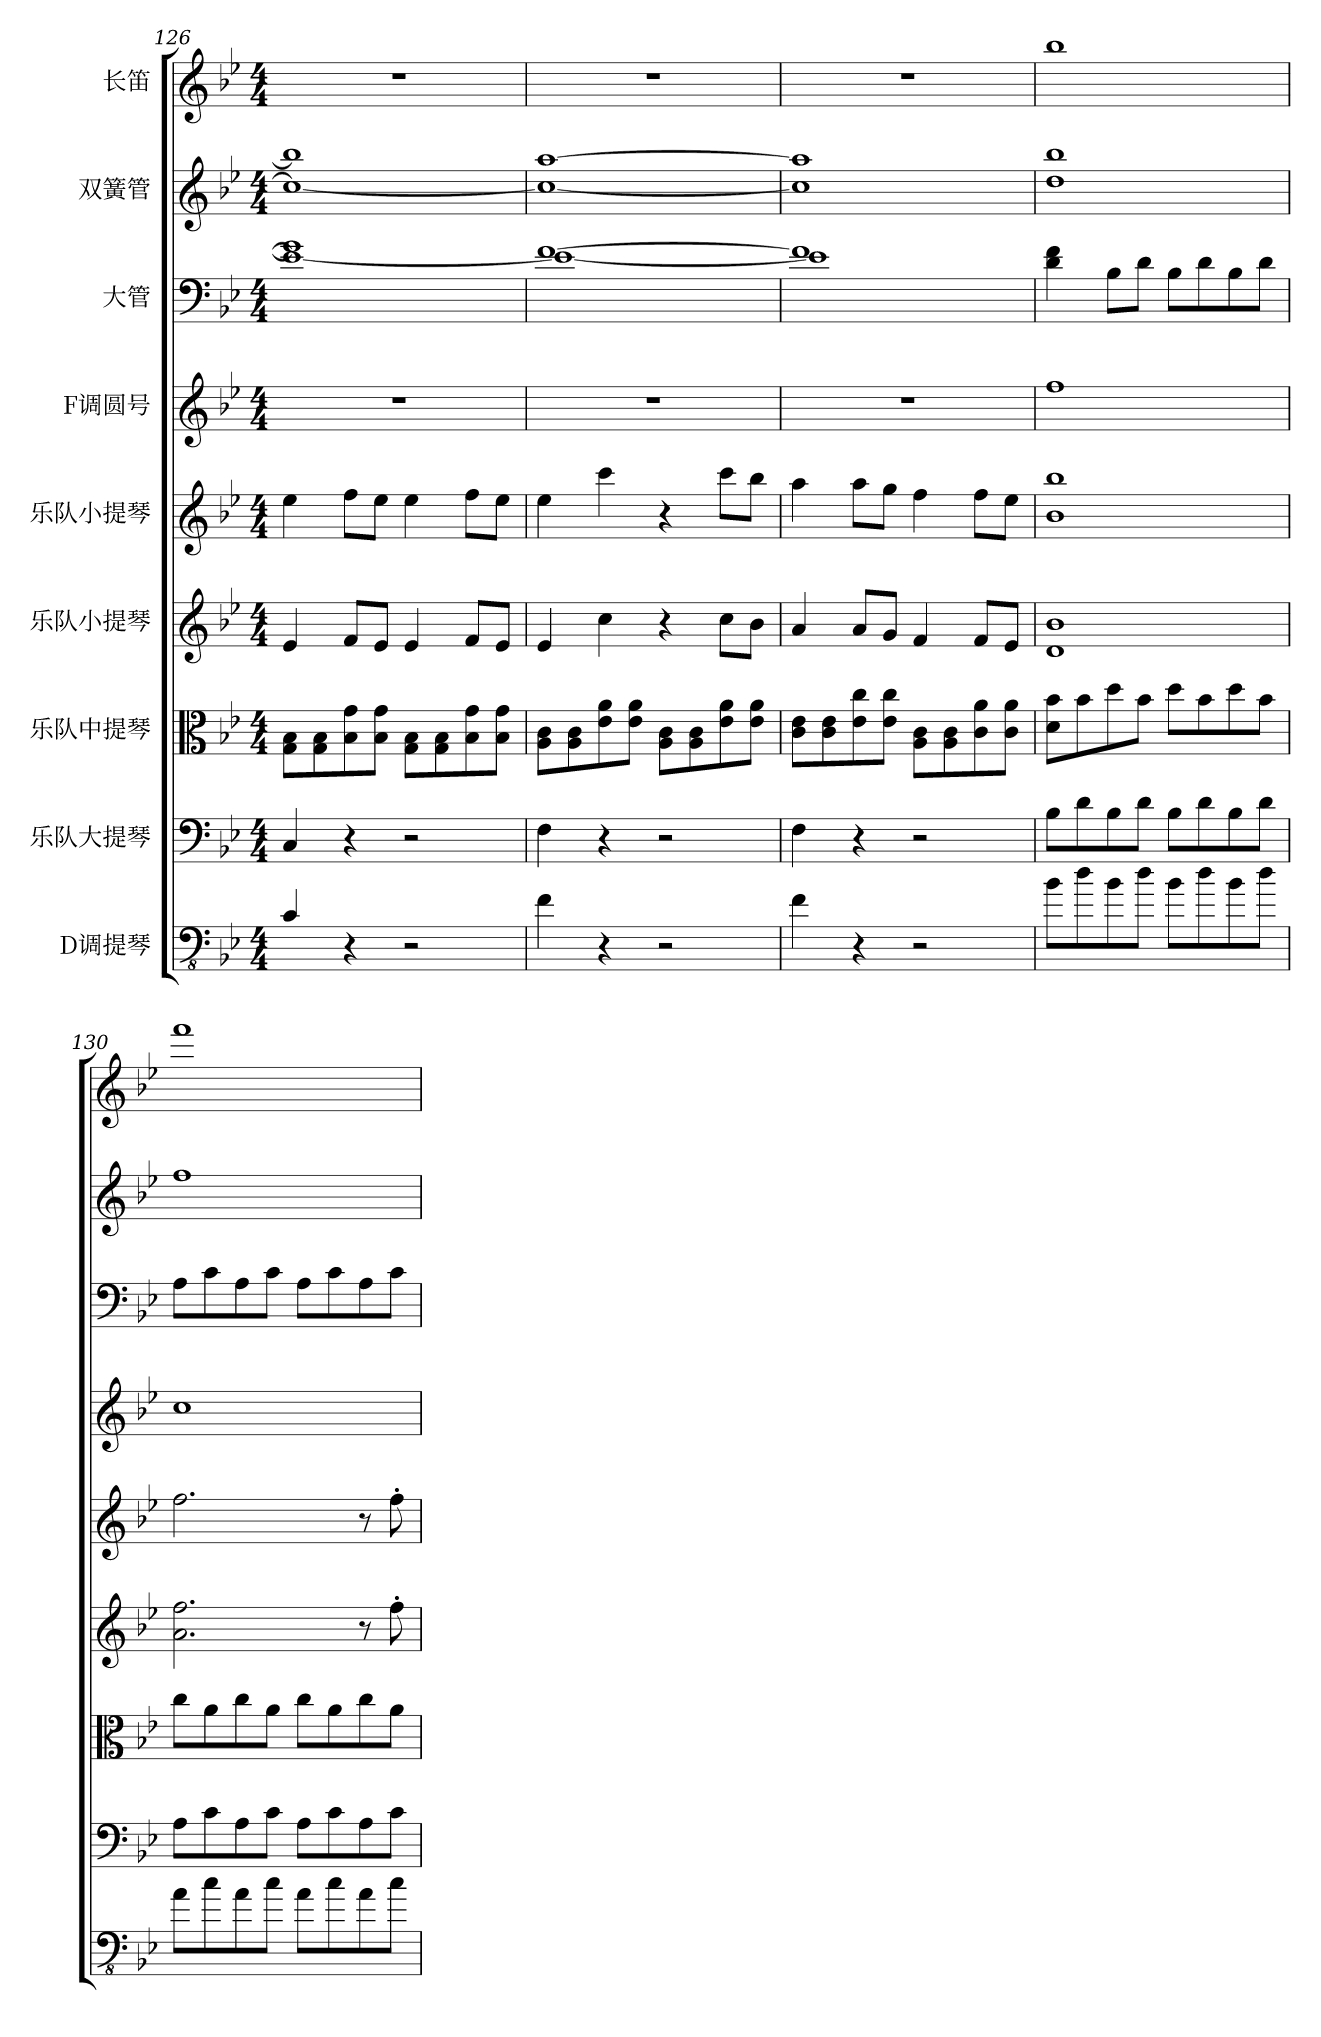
**kern	**kern	**kern	**kern	**kern	**kern	**kern	**kern	**kern
*part9	*part8	*part7	*part6	*part5	*part4	*part3	*part2	*part1
*staff9	*staff8	*staff7	*staff6	*staff5	*staff4	*staff3	*staff2	*staff1
*I"D调提琴	*I"乐队大提琴	*I"乐队中提琴	*I"乐队小提琴	*I"乐队小提琴	*I"F调圆号	*I"大管	*I"双簧管	*I"长笛
!!LO:PB:g=z
*clefFv4	*clefF4	*clefC3	*clefG2	*clefG2	*clefG2	*clefF4	*clefG2	*clefG2
*ITrd7c12	*	*	*	*	*ITrd4c7	*	*	*
*k[b-e-]	*k[b-e-]	*k[b-e-]	*k[b-e-]	*k[b-e-]	*k[b-e-a-]	*k[b-e-]	*k[b-e-]	*k[b-e-]
*M4/4	*M4/4	*M4/4	*M4/4	*M4/4	*M4/4	*M4/4	*M4/4	*M4/4
=126	=126	=126	=126	=126	=126	=126	=126	=126
*	*	*	*	*	*	*^	*^	*
4CC/	4C/	8G\ 8B-\L	4e-/	4ee-\	1r	1g]	1e-_	1bb-]	1cc_	1r
.	.	8G\ 8B-\	.	.	.	.	.	.	.	.
4r	4r	8B-\ 8g\	8f/L	8ff\L	.	.	.	.	.	.
.	.	8B-\ 8g\J	8e-/J	8ee-\J	.	.	.	.	.	.
2r	2r	8G\ 8B-\L	4e-/	4ee-\	.	.	.	.	.	.
.	.	8G\ 8B-\	.	.	.	.	.	.	.	.
.	.	8B-\ 8g\	8f/L	8ff\L	.	.	.	.	.	.
.	.	8B-\ 8g\J	8e-/J	8ee-\J	.	.	.	.	.	.
=127	=127	=127	=127	=127	=127	=127	=127	=127	=127	=127
4FF\	4F\	8A\ 8c\L	4e-/	4ee-\	1r	[1f	1e-_	[1aa	1cc_	1r
.	.	8A\ 8c\	.	.	.	.	.	.	.	.
4r	4r	8e-\ 8a\	4cc\	4ccc\	.	.	.	.	.	.
.	.	8e-\ 8a\J	.	.	.	.	.	.	.	.
2r	2r	8A\ 8c\L	4r	4r	.	.	.	.	.	.
.	.	8A\ 8c\	.	.	.	.	.	.	.	.
.	.	8e-\ 8a\	8cc\L	8ccc\L	.	.	.	.	.	.
.	.	8e-\ 8a\J	8b-\J	8bb-\J	.	.	.	.	.	.
=128	=128	=128	=128	=128	=128	=128	=128	=128	=128	=128
4FF\	4F\	8c\ 8e-\L	4a/	4aa\	1r	1f]	1e-]	1aa]	1cc]	1r
.	.	8c\ 8e-\	.	.	.	.	.	.	.	.
4r	4r	8e-\ 8cc\	8a/L	8aa\L	.	.	.	.	.	.
.	.	8e-\ 8cc\J	8g/J	8gg\J	.	.	.	.	.	.
2r	2r	8A\ 8c\L	4f/	4ff\	.	.	.	.	.	.
.	.	8A\ 8c\	.	.	.	.	.	.	.	.
.	.	8c\ 8a\	8f/L	8ff\L	.	.	.	.	.	.
.	.	8c\ 8a\J	8e-/J	8ee-\J	.	.	.	.	.	.
*	*	*	*	*	*	*v	*v	*	*	*
*	*	*	*	*	*	*	*v	*v	*
=129	=129	=129	=129	=129	=129	=129	=129	=129
8BB-\L	8B-\L	8d\ 8b-\L	1d 1b-	1b- 1bb-	1b-	4d\ 4f\	1dd 1bb-	1bb-
8D\	8d\	8b-\	.	.	.	.	.	.
8BB-\	8B-\	8dd\	.	.	.	8B-\L	.	.
8D\J	8d\J	8b-\J	.	.	.	8d\J	.	.
8BB-\L	8B-\L	8dd\L	.	.	.	8B-\L	.	.
8D\	8d\	8b-\	.	.	.	8d\	.	.
8BB-\	8B-\	8dd\	.	.	.	8B-\	.	.
8D\J	8d\J	8b-\J	.	.	.	8d\J	.	.
!!LO:PB:g=z
=130	=130	=130	=130	=130	=130	=130	=130	=130
8AA\L	8A\L	8cc\L	2.a\ 2.ff\	2.ff\	1f	8A\L	1ff	1fff
8C\	8c\	8a\	.	.	.	8c\	.	.
8AA\	8A\	8cc\	.	.	.	8A\	.	.
8C\J	8c\J	8a\J	.	.	.	8c\J	.	.
8AA\L	8A\L	8cc\L	.	.	.	8A\L	.	.
8C\	8c\	8a\	.	.	.	8c\	.	.
8AA\	8A\	8cc\	8r	8r	.	8A\	.	.
8C\J	8c\J	8a\J	8ff'\	8ff'\	.	8c\J	.	.
=	=	=	=	=	=	=	=	=
*-	*-	*-	*-	*-	*-	*-	*-	*-
